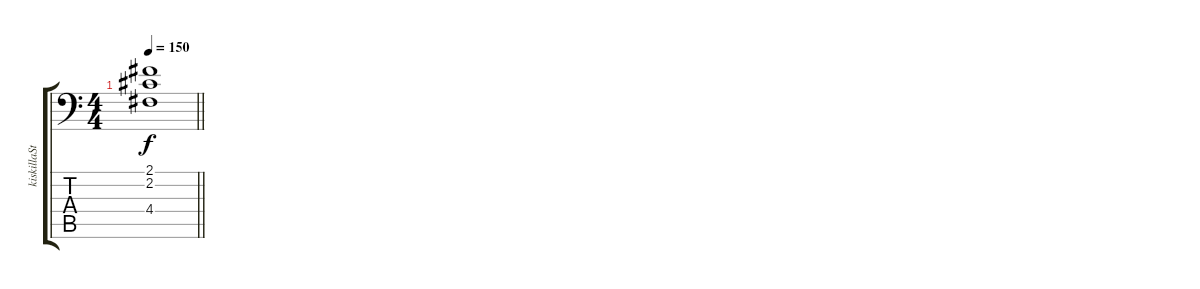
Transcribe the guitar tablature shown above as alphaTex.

\track ("kiskillaStrings" "kiskillaSt") {instrument stringensemble2}
\staff {score tabs}
\tuning (E4 B3 G3 D3 A2 E1) {hide}
\ts (4 4)
\tempo 150
\clef f4
\barLineRight lightlight
\ks c
(2.1{t} 2.2{t} 4.4{t}).1{dy f}
